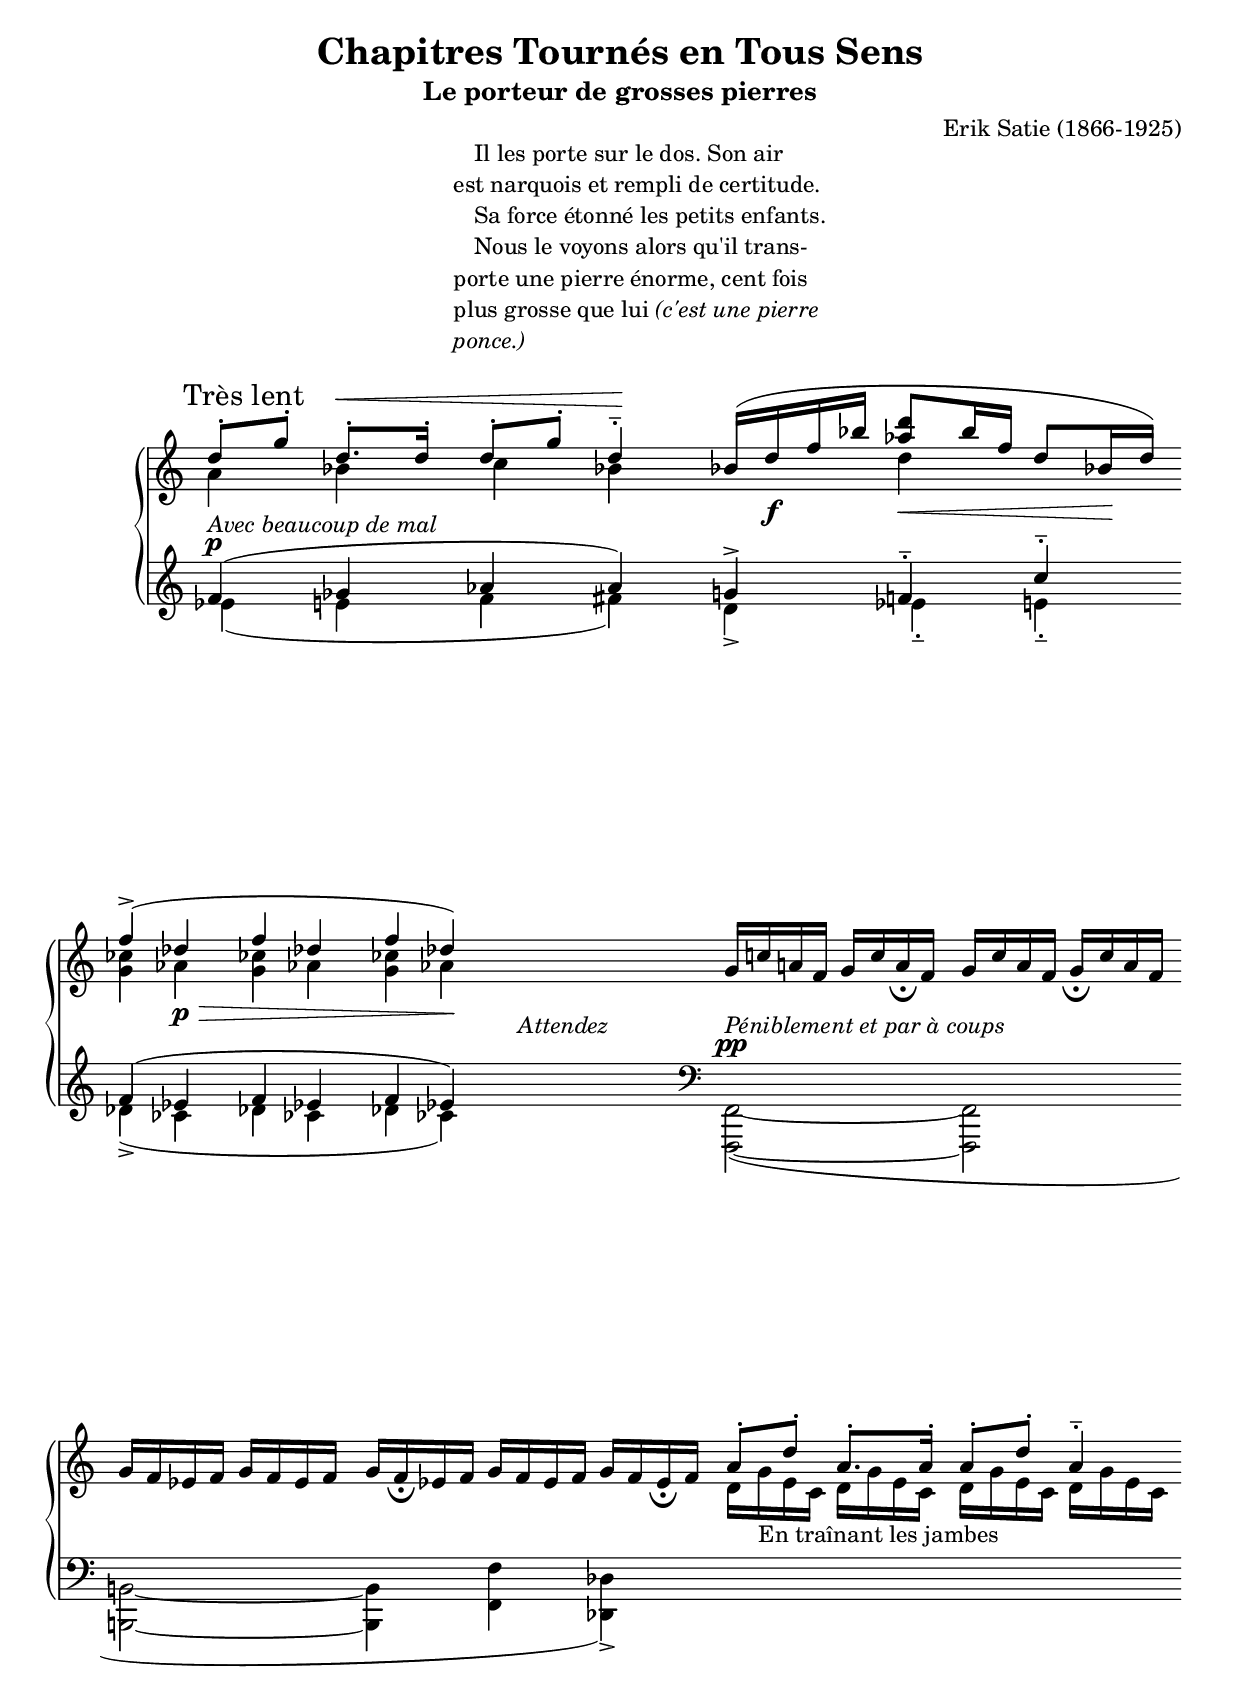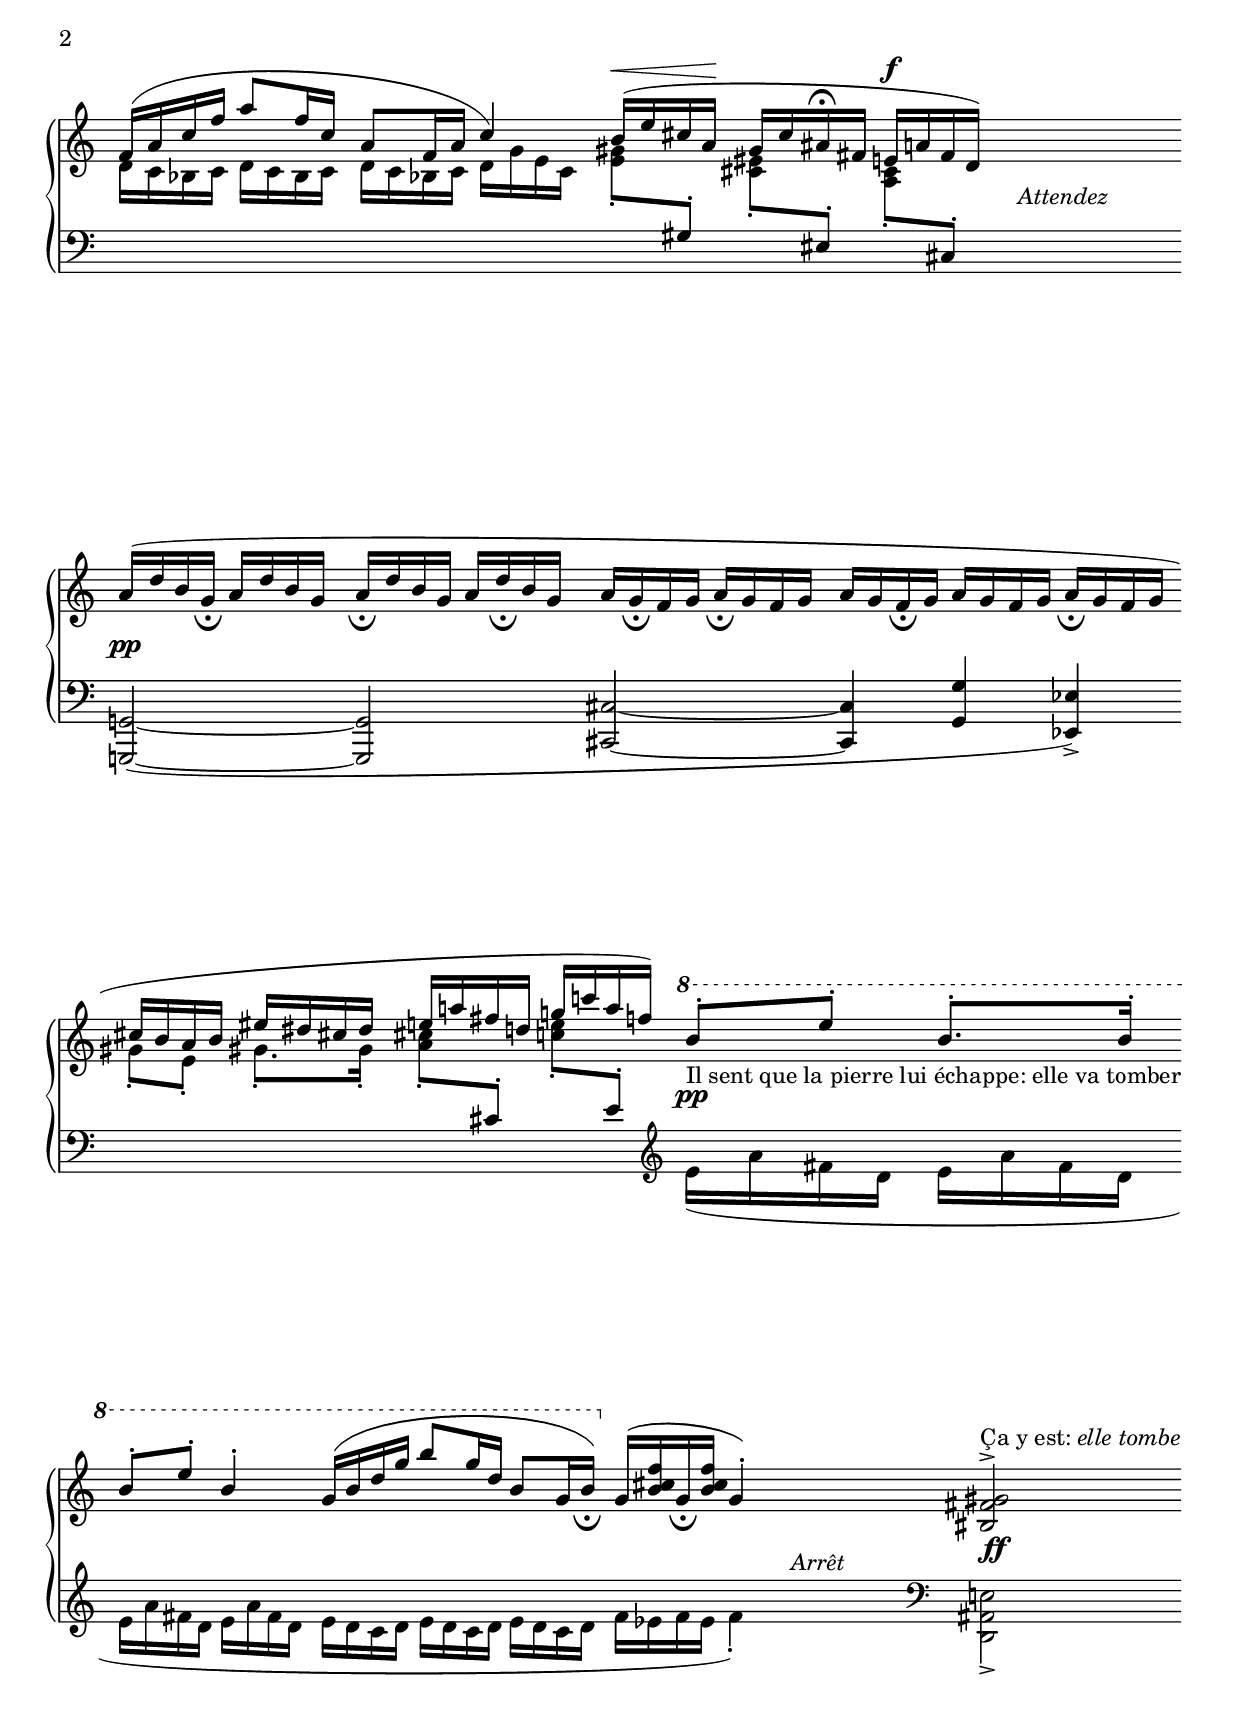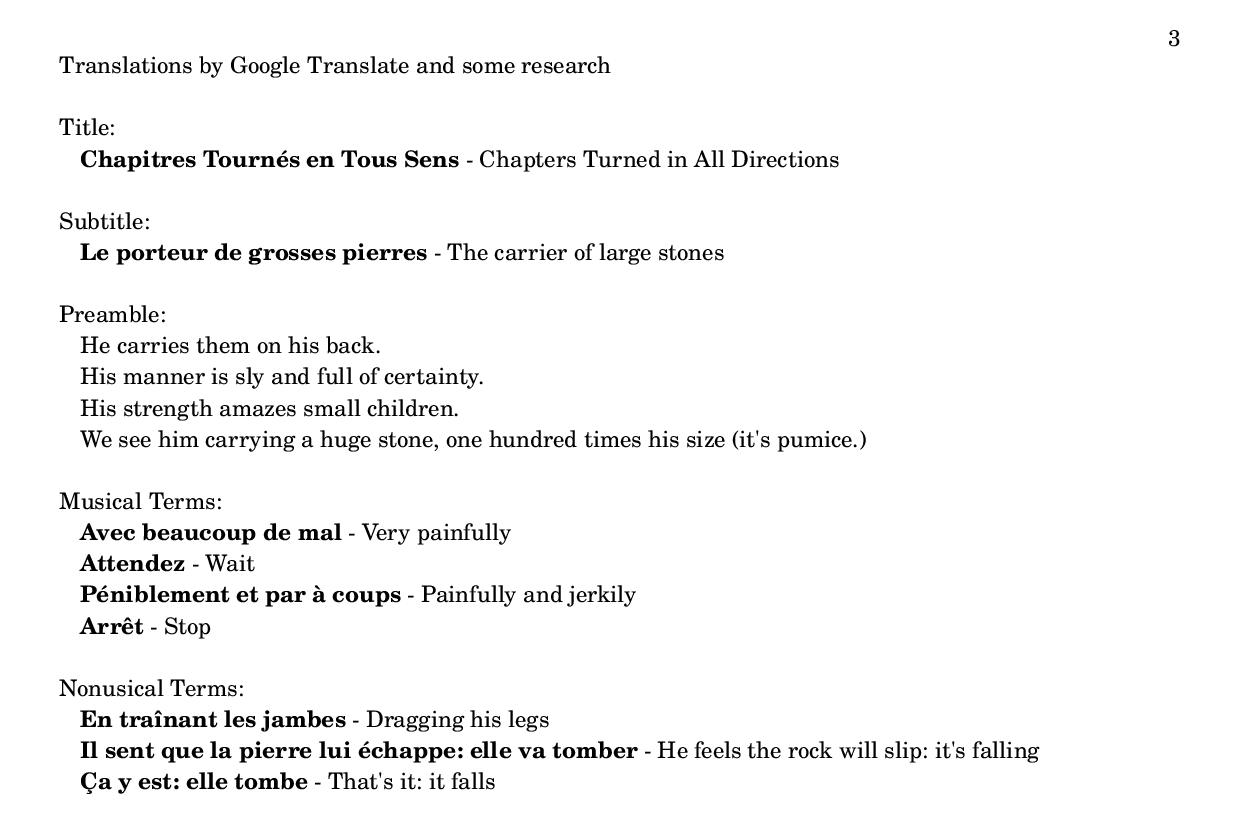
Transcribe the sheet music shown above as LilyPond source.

\version "2.19.20"
\language "english"

\header {
  title        = "Chapitres Tournés en Tous Sens"
  subtitle     = "Le porteur de grosses pierres"
  composer     = "Erik Satie (1866-1925)"
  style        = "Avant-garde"
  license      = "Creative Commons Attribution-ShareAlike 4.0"
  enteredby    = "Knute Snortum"
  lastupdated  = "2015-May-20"
  date         = "1913"
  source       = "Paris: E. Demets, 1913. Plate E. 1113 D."

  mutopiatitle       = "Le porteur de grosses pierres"
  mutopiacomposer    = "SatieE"
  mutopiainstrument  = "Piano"
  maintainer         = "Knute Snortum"
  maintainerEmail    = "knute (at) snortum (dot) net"
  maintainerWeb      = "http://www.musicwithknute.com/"
}

% ------------------------------
% --- Changes from the score ---
% ------------------------------

% Beat 24: a'8 -> a'8.
% Beat 44: gs'8 -> gs'8.
% Last chord: missing bass clef in left hand

% ----------------
% --- Preamble ---
% ----------------

\markup {
  \column {
    \line { \hspace #40 Il les porte sur le dos. Son air }
    \line { \hspace #38 est narquois et rempli de certitude. }
    \line { \hspace #40 Sa force étonné les petits enfants. }
    \line { \hspace #40 Nous le voyons alors qu'il trans- }
    \line { \hspace #38 porte une pierre énorme, cent fois }
    \line { \hspace #38 plus grosse que lui \italic { (c'est une pierre } }
    \line { \hspace #38 \italic { ponce.) } }
    \line { \null }
  }
}

% -------------------
% --- Definitions ---
% -------------------

staffUp = \change Staff = "upper"
staffDown = \change Staff = "lower"

octaveUp = {
  \ottava #1
  \set Staff.ottavation = #"8"
}

octaveOff = \ottava #0

% --- Put nonmusical text into variables
phraseJambes = "En traînant les jambes"
textJambes = -\markup { \phraseJambes }
phraseEchappe = "Il sent que la pierre lui échappe: elle va tomber" 
textEchappe = _\markup { \phraseEchappe }
phraseTombe = "Ça y est: elle tombe"
textTombe = ^\markup { Ça y est: \italic { elle tombe } }

% --- Musical text
phraseAvecMal = "Avec beaucoup de mal"
avec_mal = -\markup { \italic \phraseAvecMal }
phraseAttendez = "Attendez"
attendez = -\markup { \italic \phraseAttendez }
phrasePeniblement = "Péniblement et par à coups"
peniblement = -\markup { \italic \phrasePeniblement }
phraseArret = "Arrêt"
arret = -\markup { \italic \phraseArret }

% -------------
% --- Music ---
% -------------

highVoice = \relative c'' {
  \mark "Très lent"
  d8-. g-. d8.-. ^\< d16-. |
  d8-. g-. d4-.-- \! |
  \time 3/4
  bf16 ( d f bf <af d>8 bf16 f d8 bf!16 d ) |
  \time 2/4
  f4-> ( df |
  f4 df |
  f4 df ) |
  s2 |
  s2 |
  
  \barNumberCheck #9
  g,16 c! a! f g c a _\fermata f |
  g16 c a f g _\fermata c a f |
  g16 f ef f g f ef f |
  \time 3/4
  g16 f _\fermata ef f g f ef f g f ef _\fermata f |
  
  \barNumberCheck #13
  \time 2/4
  a8-. d-. a8.-. a16-. |
  a8-. d-. a4-.-- |
  f16 ( a c f a8 f16 c |
  a8 f16 a c4 ) |
  
  \barNumberCheck #17
  \time 3/4
  b16 ( ^\< e cs a \! gs cs as \fermata fs e ^\f a fs d ) |
  \time 2/4
  s2 |
  s2 |
  
  \barNumberCheck #20
  \time 2/4
  a'16 ( d b g _\fermata a d b g |
  a16 _\fermata d b g a d _\fermata b g |
  a16 g _\fermata f g a _\fermata g f g |
  \time 3/4
  a16 g f _\fermata g a g f g a _\fermata g f g |
  \time 2/4
  cs16 b a b es ds cs! ds |
  e!16 a! fs d! g! c! a f ) |
  
  \barNumberCheck #26
  \octaveUp
  b8-. \textEchappe e-. b8.-. b16-. |
  b8-. e-. b4-. |
  \time 3/4
  g16 ( b d g b8 g16 d b8 g16 b _\fermata ) |
  \time 2/4
  \octaveOff g, ( <b cs f> g _\fermata <b cs f> g4-. ) |
  s2 |
  s2 |
  <bs, fs' gs>2^> \textTombe
}

upperMiddle = \relative c'' {
  a4 bf |
  c4 bf |
  \time 3/4
  s4 d s |
  \time 2/4
  <g, cf>4 af  |
  <g cf>4 af |
  <g cf>4 af \! |
  s2 |
  s2 |
  
  \barNumberCheck #9
  s2 * 3 |
  \time 3/4
  s2. |
  
  \barNumberCheck #13
  \time 2/4
  d,='16 g \textJambes e c d g e c |
  d16 g e c d g e c |
  d c bf c d c bf c |
  d c bf c d g e c |
  
  \barNumberCheck #17
  \time 3/4
  s2. |
  \time 2/4
  s2 |
  s2 |
  
  \barNumberCheck #20
  s2 * 3 |
  \time 3/4
  s2. |
  s2 |
  s2 |
  
  \barNumberCheck #26
  s2 |
  s2 |
  \time 3/4
  s2. |
  \time 2/4
  s2 * 4
}

lowerMiddle = \relative c' {
  \clef treble
  f4 ^\p ( gf |
  af4 af ) |
  \time 3/4
  g!4-> f!-.-- c'-.-- |
  \time 2/4
  f,4 ( ef |
  f4 ef |
  f4 ef ) |
  s2 |
  s2 |
  
  \barNumberCheck #9
  s2 * 3 |
  \time 3/4
  s2. |
  
  \barNumberCheck #13
  \time 2/4
  s2 * 4 |
  
  \barNumberCheck #17
  \time 3/4
  s2. |
  \time 2/4
  s2 |
  s2 |
  
  \barNumberCheck #20
  s2 * 3 |
  \time 3/4
  s2. |
  s2 |
  s2 |
  
  \barNumberCheck #26
  s2 |
  s2 |
  \time 3/4
  s2. |
  \time 2/4
  s2 * 4
}

lowVoice = \relative c' {
  ef4 ( e |
  f4 fs ) |
  \time 3/4
  d4-> ef-.-- e-.--
  \time 2/4
  df4-> ( cf |
  df4 cf |
  df4 cf ) |
  s2 |
  s2 |
  
  \barNumberCheck #9
  \clef bass
  <f,,, f'>2 ~ ( ^\pp |
  q2 |
  <b! b'!>2 ~ |
  \time 3/4
  q4 <f' f'> <df df'>_> ) |
  \time 2/4
  
  \barNumberCheck #13
  s2 * 4 |
  
  \barNumberCheck #17
  \time 3/4
  \staffUp <e''=' gs>8_. [ \staffDown \stemUp gs,^. ]
    \staffUp \stemDown <cs es>_. [ \staffDown \stemUp es,^. ]
    \staffUp \stemDown <a cs>_. \staffDown \stemUp cs,^. \stemNeutral |
  \time 2/4
  s2 | 
  s2 |
  
  \barNumberCheck #20
  \time 2/4
  <g,! g'!>2 ~ ( |
  q2 |
  <cs cs'>2 ~ |
  \time 3/4
  q4 <g' g'> <ef ef'>_> ) |
  \time 2/4
  \staffUp \stemDown gs''8_. e_. gs!8._. gs16_. |
  <a cs>8_. \staffDown \stemUp cs,^. 
    \staffUp \stemDown <c' e>_. \staffDown \stemUp e,^. \stemNeutral |
    
  \barNumberCheck #26
  \clef treble
  \stemDown
  e16 ( a fs d e a fs d |
  e16 a fs d e a fs d |
  \time 3/4
  e16 d c d e d c d e d c d |
  \time 2/4
  f ef f ef f4_. ) |
  s2 |
  s2 |
  \clef bass
  <d,, as' e'!>2_>
}

% --- Includes musical terms
dynamics = {
  \time 2/4
  s4 \avec_mal s |
  s2 |
  \time 3/4
  s16 s \f s8 s4 \< s8 s16 \! s \break |
  \time 2/4 
  s4 s \p \> |
  s2 |
  s4 s \! |
  s2 \attendez |
  s2 |
  
  \barNumberCheck #9
  s2 \peniblement |
  s2 \break |
  s2 |
  \time 3/4
  s2. |
  
  \barNumberCheck #13
  \time 2/4
  s2 * 4 |
  
  \barNumberCheck #17
  \time 3/4
  s2. |
  \time 2/4
  s2 \attendez |
  s2 |
  
  \barNumberCheck #20
  s2 \pp |
  s2 |
  s2 |
  \time 3/4
  s2. |
  \time 2/4
  s2 |
  s2 |
  
  \barNumberCheck #26
  s2 \pp |
  s2 |
  \time 3/4
  s2. |
  \time 2/4
  s2 |
  s2 \arret |
  s2 |
  s2 \ff |
}

% -----------------------
% --- Layout and MIDI ---
% -----------------------

global = {
  \key c \major
  \time 2/4
}

upper = {
  \global
  \clef treble
  <<
    \new Voice { \voiceOne \highVoice }
    \new Voice { \voiceTwo \upperMiddle }
  >>
  \pageBreak
}

lower = {
  \global
  \clef bass
  <<
    \new Voice { \voiceThree \lowerMiddle }
    \new Voice { \voiceFour \lowVoice }
  >>
  \pageBreak
}

\paper {
  % --- Set these to false after all editing is finished
  ragged-bottom = ##f
  ragged-last-bottom = ##f
  ragged-right = ##f
}

\score {
  \new PianoStaff <<
    \new Staff = "upper" \upper
    \new Dynamics \dynamics
    \new Staff = "lower" \lower
  >>
  \layout { 
    \context {
      \Score
      \hide BarLine
      \hide SpanBar
      \remove "Bar_number_engraver"
    }
    \context {
      \Staff
      \remove "Time_signature_engraver"
    }
  } 
}

\include "articulate.ly"

\score {
  \articulate <<
    \new PianoStaff <<
      \new Staff ="upper" \upper
      \new Staff = "lower" \lower
    >>
  >>
  \midi { 
    \tempo 4 = 40
  }
}

% --------------------
% --- Translations ---
% --------------------

\markup {
  \column {
    \line { Translations by \with-url #"http://translate.google.com" { "Google Translate" } and some research }
    \line { \null }
    \line { Title: }
    \line { \hspace #2 \bold { Chapitres Tournés en Tous Sens } - Chapters Turned in All Directions }
    \line { \null }
    \line { Subtitle: }
    \line { \hspace #2 \bold { Le porteur de grosses pierres } - The carrier of large stones }
    \line { \null }
    \line { Preamble: }
    \line { \hspace #2 He carries them on his back. }
    \line { \hspace #2 His manner is sly and full of certainty. }
    \line { \hspace #2 His strength amazes small children. }
    \line { \hspace #2 We see him carrying a huge stone, one hundred times his size (it's pumice.) }
    \line { \null }
    \line { Musical Terms: }
    \line { \hspace #2 \bold { \phraseAvecMal } - Very painfully }
    \line { \hspace #2 \bold { \phraseAttendez } - Wait }
    \line { \hspace #2 \bold { \phrasePeniblement } - Painfully and jerkily }
    \line { \hspace #2 \bold { \phraseArret } - Stop }
    \line { \null }
    \line { Nonusical Terms: }
    \line { \hspace #2 \bold { \phraseJambes } - Dragging his legs }    
    \line { \hspace #2 \bold { \phraseEchappe } - He feels the rock will slip: it's falling }
    \line { \hspace #2 \bold { \phraseTombe } - That's it: it falls }
  }
}